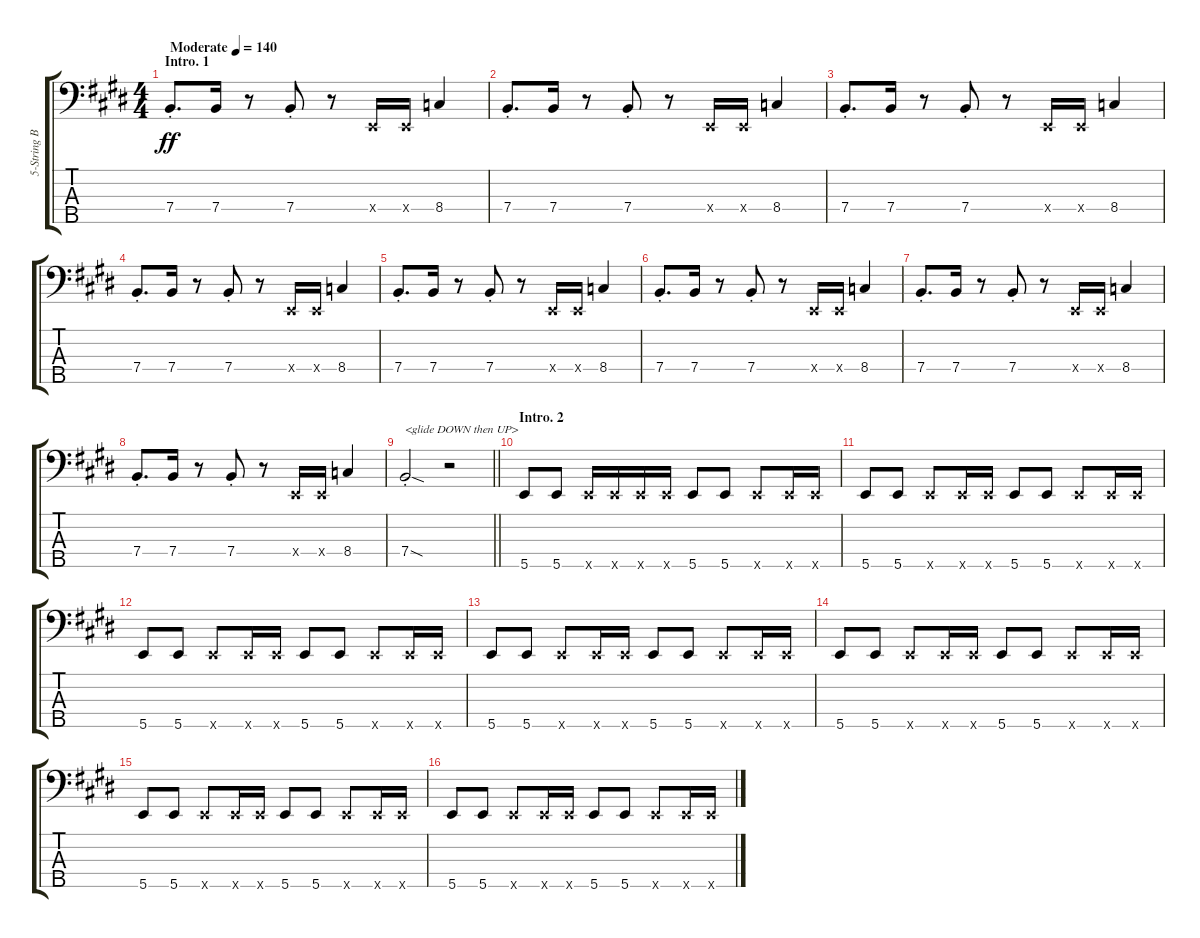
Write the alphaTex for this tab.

\track ("5-String Bass I" "5-String B") {instrument electricbasspick}
\staff {score tabs}
\tuning (G2 D2 A1 E1 B0) {hide}
\ts (4 4)
\section ("" "Intro. 1")
\tempo (140 "Moderate")
\clef f4
\ks e
7.4{st}.8{d dy ff instrument electricbasspick} 7.4.16 r.8 7.4{st}.8 r.8 0.4{x}.16 0.4{x}.16 8.4.4 |
7.4{st}.8{d} 7.4.16 r.8 7.4{st}.8 r.8 0.4{x}.16 0.4{x}.16 8.4.4 |
7.4{st}.8{d} 7.4.16 r.8 7.4{st}.8 r.8 0.4{x}.16 0.4{x}.16 8.4.4 |
7.4{st}.8{d} 7.4.16 r.8 7.4{st}.8 r.8 0.4{x}.16 0.4{x}.16 8.4.4 |
7.4{st}.8{d} 7.4.16 r.8 7.4{st}.8 r.8 0.4{x}.16 0.4{x}.16 8.4.4 |
7.4{st}.8{d} 7.4.16 r.8 7.4{st}.8 r.8 0.4{x}.16 0.4{x}.16 8.4.4 |
7.4{st}.8{d} 7.4.16 r.8 7.4{st}.8 r.8 0.4{x}.16 0.4{x}.16 8.4.4 |
7.4{st}.8{d} 7.4.16 r.8 7.4{st}.8 r.8 0.4{x}.16 0.4{x}.16 8.4.4 |
\barLineRight lightlight
7.4{sod st}.2{txt "<glide DOWN then UP>"} r.2 |
\section ("" "Intro. 2")
5.5.8 5.5.8 5.5{x}.16 5.5{x}.16 5.5{x}.16 5.5{x}.16 5.5.8 5.5.8 5.5{x}.8 5.5{x}.16 5.5{x}.16 |
5.5.8 5.5.8 5.5{x}.8 5.5{x}.16 5.5{x}.16 5.5.8 5.5.8 5.5{x}.8 5.5{x}.16 5.5{x}.16 |
5.5.8 5.5.8 5.5{x}.8 5.5{x}.16 5.5{x}.16 5.5.8 5.5.8 5.5{x}.8 5.5{x}.16 5.5{x}.16 |
5.5.8 5.5.8 5.5{x}.8 5.5{x}.16 5.5{x}.16 5.5.8 5.5.8 5.5{x}.8 5.5{x}.16 5.5{x}.16 |
5.5.8 5.5.8 5.5{x}.8 5.5{x}.16 5.5{x}.16 5.5.8 5.5.8 5.5{x}.8 5.5{x}.16 5.5{x}.16 |
5.5.8 5.5.8 5.5{x}.8 5.5{x}.16 5.5{x}.16 5.5.8 5.5.8 5.5{x}.8 5.5{x}.16 5.5{x}.16 |
5.5.8 5.5.8 5.5{x}.8 5.5{x}.16 5.5{x}.16 5.5.8 5.5.8 5.5{x}.8 5.5{x}.16 5.5{x}.16
